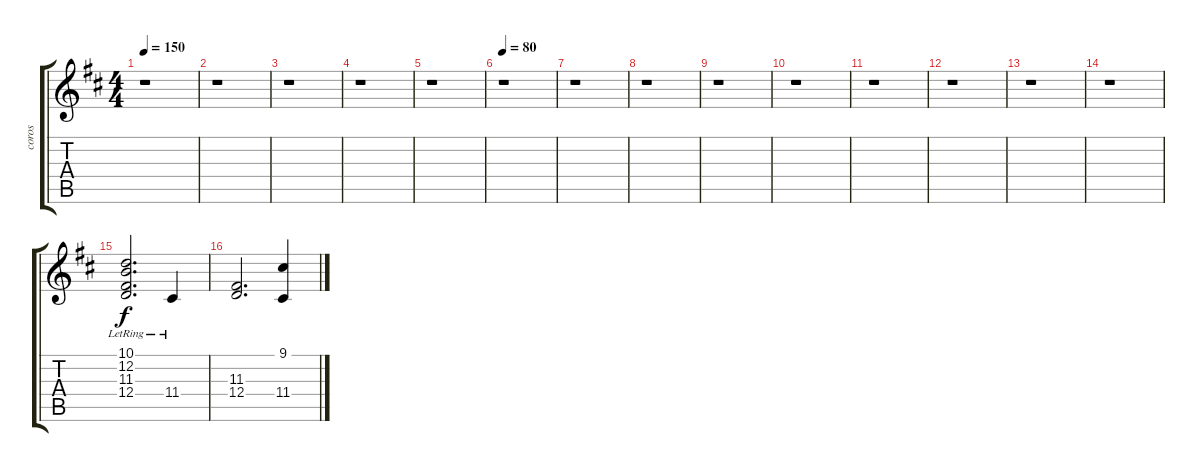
\track ("coros" "coros") {instrument stringensemble1}
\staff {score tabs}
\tuning (E4 B3 G3 D3 A2 E2) {hide}
\ts (4 4)
\tempo 150
\clef g2
\ks d
r.1{dy fff} |
r.1 |
r.1 |
r.1 |
r.1 |
\tempo 80
r.1 |
r.1 |
r.1 |
r.1 |
r.1 |
r.1 |
r.1 |
r.1 |
r.1 |
(10.1{lr} 12.2{lr} 11.3{lr} 12.4{lr}).2{d dy f} 11.4{lr}.4 |
(11.3 12.4).2{d} (9.1 11.4).4
